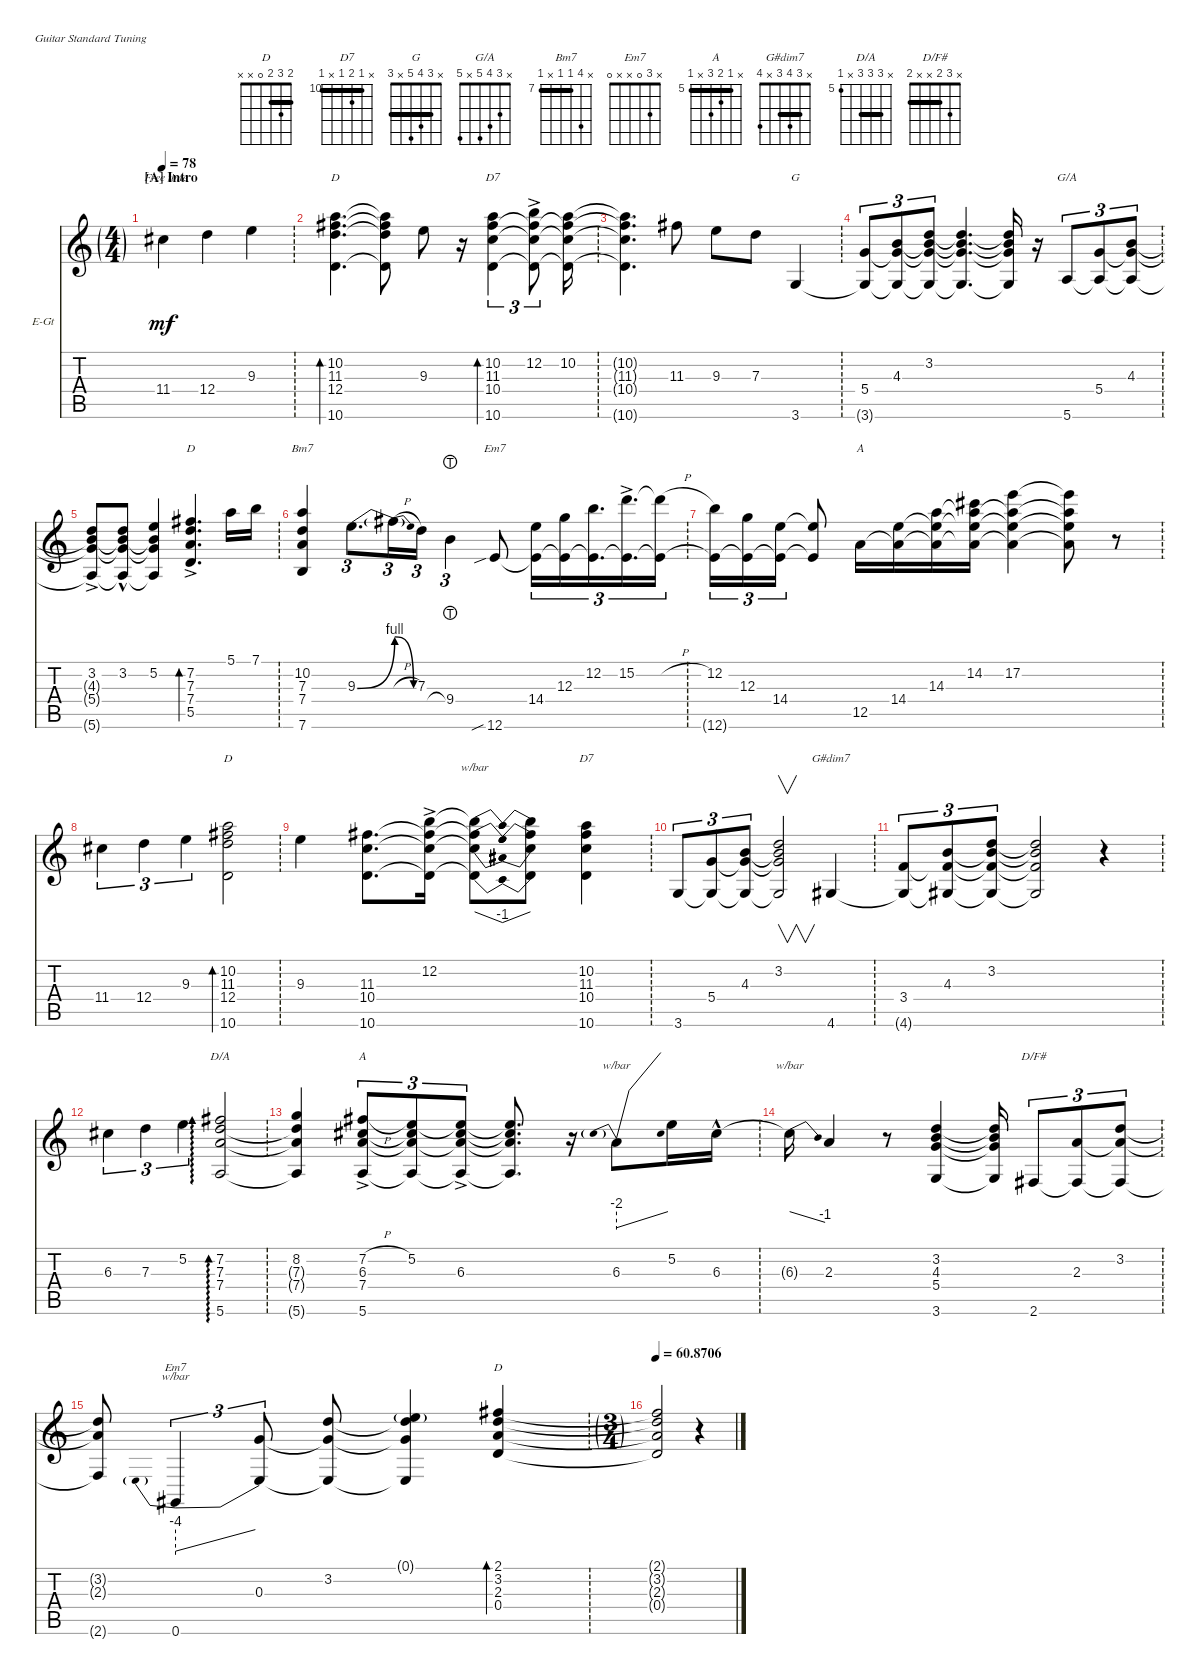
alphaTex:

\defaultSystemsLayout 4
\bracketExtendMode nobrackets
\firstSystemTrackNameOrientation horizontal
\otherSystemsTrackNameOrientation horizontal
\track ("Electric Guitar" "E-Gt") {instrument overdrivenguitar}
\staff {score tabs}
\tuning (E4 B3 G3 D3 A2 E2)
\chord ("D" x 10 11 12 x 10) {firstfret 10 barre 10}
\chord ("D7" x 10 11 10 x 10) {firstfret 10 barre (10 10)}
\chord ("G" x 3 4 5 x 3) {barre 3}
\chord ("G/A" x 3 4 5 x 5)
\chord ("D" x 7 7 7 5 x) {firstfret 5 barre (7 7)}
\chord ("Bm7" x 10 7 7 x 7) {firstfret 7 barre (7 7)}
\chord ("Em7" 12 15 12 14 x 12) {firstfret 12 barre (12 12)}
\chord ("A" 12 14 14 14 12 x) {firstfret 12 barre 12}
\chord ("G#dim7" x 3 4 3 x 4) {barre 3}
\chord ("D/A" x 7 7 7 x 5) {firstfret 5 barre (7 7)}
\chord ("A" x 5 6 7 x 5) {firstfret 5 barre 5}
\chord ("D/F#" x 3 2 x x 2) {barre 2}
\chord ("Em7" x 3 0 x x 0)
\chord ("D" 2 3 2 0 x x) {barre 2}
\ts (4 4)
\ft
\section ("A" "Intro")
\ac
\tempo 78
\clef g2
\ks c
11.4.4{dy mf instrument overdrivenguitar} 12.4.4 9.3.4 |
\ft
(10.6 12.4 11.3 10.2).4{d bd 169 ch "D"} (10.6{t} 12.4{t} 11.3{t} 10.2{t}).8 9.3.8 r.16 (10.4 11.3 10.2 10.6).4{tu (3 2) bd 71 ch "D7"} (12.2{ac} 11.3{t} 10.4{t} 10.6{t}).8{tu (3 2)} (10.2 11.3{t} 10.4{t} 10.6{t}).16 |
\ft
(10.2{t} 11.3{t} 10.4{t} 10.6{t}).4{d} 11.3.8 9.3.8 7.3.8 3.6.4{ch "G"} |
\ft
(5.4 3.6{t}).8{tu (3 2)} (4.3 3.6{t} 5.4{t}).8{tu (3 2)} (3.2 3.6{t} 5.4{t} 4.3{t}).8{tu (3 2)} (3.6{t} 5.4{t} 4.3{t} 3.2{t}).4{d} (3.2{t} 4.3{t} 5.4{t} 3.6{t}).16 r.16 5.6.8{tu (3 2) ch "G/A"} (5.4 5.6{t}).8{tu (3 2)} (4.3 5.4{t} 5.6{t}).8{tu (3 2)} |
\ft
(4.3{t} 5.4{t} 5.6{t} 3.2{ac}).8 (3.2{hac} 4.3{t} 5.4{t} 5.6{t}).8 (5.2 4.3{t} 5.4{t} 5.6{t}).4 (5.5 7.4 7.3 7.2{ac}).4{d bd 96 ch "D"} 5.1.16 7.1.16 |
\ft
(7.6 7.4 7.3 10.2).4{ch "Bm7"} 9.3{be (bend 0 0 7.8 4)}.8{d tu (3 2)} 9.3{be (release 0 4 6.6 0) h t}.16{tu (3 2)} 7.3.16{tu (3 2)} 9.4{lht}.4{tu (3 2)} 12.6{sib}.8{ch "Em7"} (14.4 12.6{t}).16{tu (3 2)} (12.3 12.6{t}).16{tu (3 2)} (12.2 12.6{t}).16{d tu (3 2)} (15.2{ac} 12.6{t}).16{d tu (3 2)} (15.2{h t} 12.6{t}).16{tu (3 2)} |
\ft
(12.6{t} 12.2).16{tu (3 2)} (12.6{t} 12.3).16{tu (3 2)} (14.4 12.6{t}).16{tu (3 2)} (14.4{t} 12.6{t}).8 12.5.16{ch "A"} (14.4 12.5{t}).16 (14.3 14.4{t} 12.5{t}).16 (14.2 14.3{t} 14.4{t} 12.5{t}).16 (17.2 14.3{t} 14.4{t} 12.5{t}).4 (17.2{t} 14.3{t} 14.4{t} 12.5{t}).8 r.8 |
\ft
11.4.4{tu (3 2)} 12.4.4{tu (3 2)} 9.3.4{tu (3 2)} (10.2 11.3 12.4 10.6).2{bd 203 ch "D"} |
\ft
9.3.4 (11.3 10.4 10.6).8{d} (12.2{ac} 11.3{t} 10.4{t} 10.6{t}).16 (12.2{t} 11.3{t} 10.4{t} 10.6{t}).8{tbe (dip default 0 0 11.4 -4 12 -4 24.599999999999998 0)} (12.2{t} 11.3{t} 10.4{t} 10.6{t}).8 (10.2 11.3 10.4 10.6).4{ch "D7"} |
\ft
3.6.8{tu (3 2)} (5.4 3.6{t}).8{tu (3 2)} (4.3 5.4{t} 3.6{t}).8{tu (3 2)} (3.2 4.3{t} 5.4{t} 3.6{t}).2{v} 4.6.4{ch "G#dim7"} |
\ft
(3.4 4.6{t}).8{tu (3 2)} (4.3 3.4{t} 4.6{t}).8{tu (3 2)} (3.2 4.3{t} 3.4{t} 4.6{t}).8{tu (3 2)} (3.2{t} 4.3{t} 3.4{t} 4.6{t}).2 r.4 |
\ft
6.3.4{tu (3 2)} 7.3.4{tu (3 2)} 5.2.4{tu (3 2)} (7.2 7.3 7.4 5.6).2{ad 0 ch "D/A"} |
\ft
(8.2 7.3{t} 7.4{t} 5.6{t}).4 (5.6 7.4 6.3 7.2{h ac}).8{tu (3 2) ch "A"} (5.2 6.3{t} 7.4{t} 5.6{t}).8{tu (3 2)} (6.3{ac} 5.2{t} 7.4{t} 5.6{t}).8{tu (3 2)} (6.3{t} 5.2{t} 7.4{t} 5.6{t}).8{d} r.16 6.3.8{tbe (predivedive default 0 -8 25.8 0)} 5.2.16 6.3{hac}.16 |
\ft
6.3{t}.16{tbe (dive default 0 0 3.5999999999999996 -4)} 2.3.4 r.8 (3.6 5.4 4.3 3.2).4 (3.6{t} 5.4{t} 4.3{t} 3.2{t}).16 2.6.8{tu (3 2) ch "D/F#"} (2.3 2.6{t}).8{tu (3 2)} (3.2 2.3{t} 2.6{t}).8{tu (3 2)} |
\ft
(3.2{t} 2.3{t} 2.6{t}).8 0.6.4{tu (3 2) tbe (predivedive default 0 -16 16.8 0) ch "Em7"} (0.3 0.6{t}).8{tu (3 2)} (3.2 0.6{t} 0.3{t}).8 (0.1{g} 3.2{t} 0.3{t} 0.6{t}).4 (0.4 2.3 3.2 2.1).4{bd 116 ch "D"} |
\ts (3 4)
\ft
\tempo
60.8706 (2.3{t} 3.2{t} 2.1{t} 0.4{t}).2 r.4
